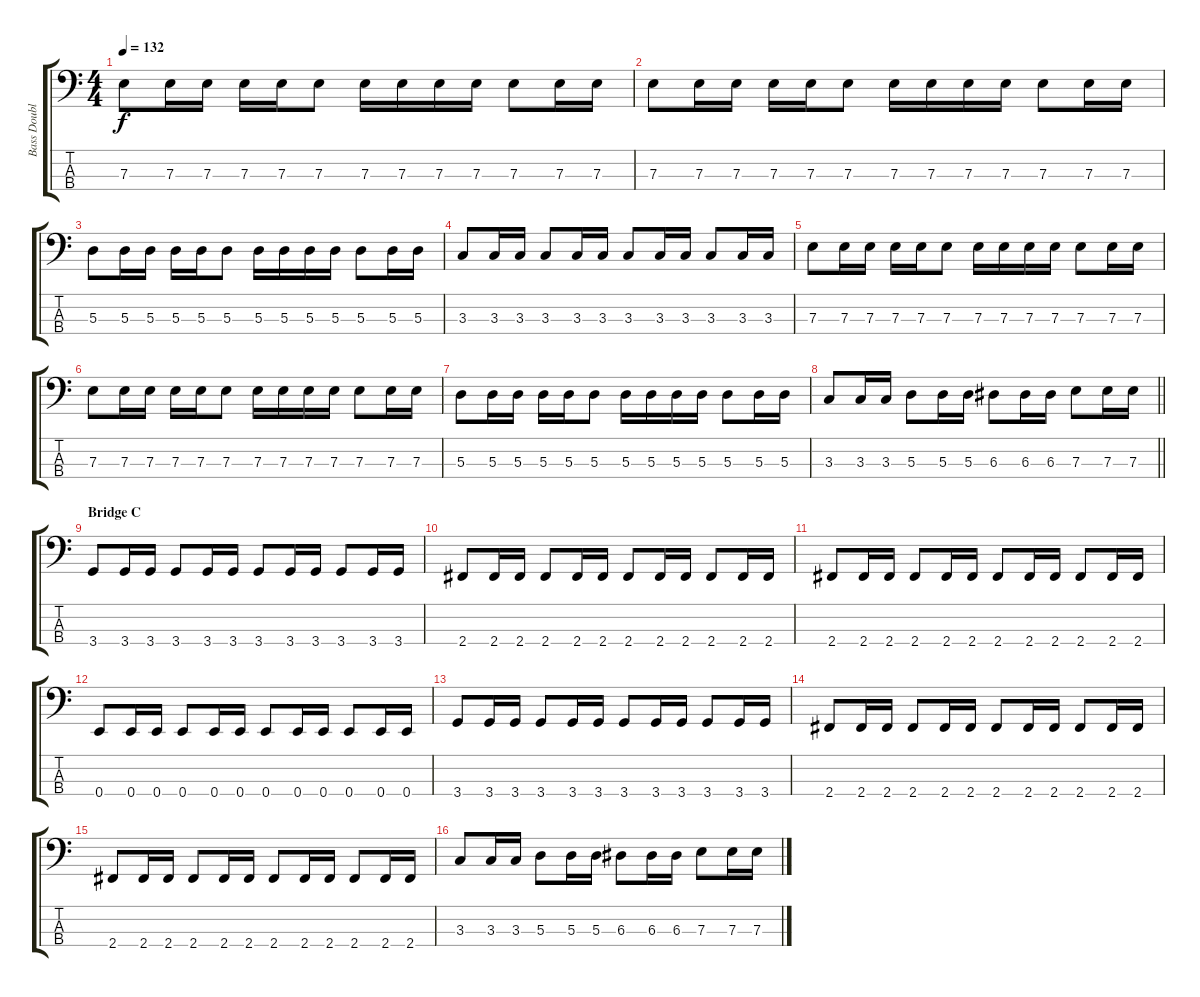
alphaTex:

\track ("Bass Double" "Bass Doubl") {instrument electricbassfinger}
\staff {score tabs}
\tuning (G2 D2 A1 E1) {hide}
\ts (4 4)
\tempo 132
\clef f4
\ks c
7.3.8{dy f} 7.3.16 7.3.16 7.3.16 7.3.16 7.3.8 7.3.16 7.3.16 7.3.16 7.3.16 7.3.8 7.3.16 7.3.16 |
7.3.8 7.3.16 7.3.16 7.3.16 7.3.16 7.3.8 7.3.16 7.3.16 7.3.16 7.3.16 7.3.8 7.3.16 7.3.16 |
5.3.8 5.3.16 5.3.16 5.3.16 5.3.16 5.3.8 5.3.16 5.3.16 5.3.16 5.3.16 5.3.8 5.3.16 5.3.16 |
3.3.8 3.3.16 3.3.16 3.3.8 3.3.16 3.3.16 3.3.8 3.3.16 3.3.16 3.3.8 3.3.16 3.3.16 |
7.3.8 7.3.16 7.3.16 7.3.16 7.3.16 7.3.8 7.3.16 7.3.16 7.3.16 7.3.16 7.3.8 7.3.16 7.3.16 |
7.3.8 7.3.16 7.3.16 7.3.16 7.3.16 7.3.8 7.3.16 7.3.16 7.3.16 7.3.16 7.3.8 7.3.16 7.3.16 |
5.3.8 5.3.16 5.3.16 5.3.16 5.3.16 5.3.8 5.3.16 5.3.16 5.3.16 5.3.16 5.3.8 5.3.16 5.3.16 |
\barLineRight lightlight
3.3.8 3.3.16 3.3.16 5.3.8 5.3.16 5.3.16 6.3.8 6.3.16 6.3.16 7.3.8 7.3.16 7.3.16 |
\section ("" "Bridge C")
3.4.8 3.4.16 3.4.16 3.4.8 3.4.16 3.4.16 3.4.8 3.4.16 3.4.16 3.4.8 3.4.16 3.4.16 |
2.4.8 2.4.16 2.4.16 2.4.8 2.4.16 2.4.16 2.4.8 2.4.16 2.4.16 2.4.8 2.4.16 2.4.16 |
2.4.8 2.4.16 2.4.16 2.4.8 2.4.16 2.4.16 2.4.8 2.4.16 2.4.16 2.4.8 2.4.16 2.4.16 |
0.4.8 0.4.16 0.4.16 0.4.8 0.4.16 0.4.16 0.4.8 0.4.16 0.4.16 0.4.8 0.4.16 0.4.16 |
3.4.8 3.4.16 3.4.16 3.4.8 3.4.16 3.4.16 3.4.8 3.4.16 3.4.16 3.4.8 3.4.16 3.4.16 |
2.4.8 2.4.16 2.4.16 2.4.8 2.4.16 2.4.16 2.4.8 2.4.16 2.4.16 2.4.8 2.4.16 2.4.16 |
2.4.8 2.4.16 2.4.16 2.4.8 2.4.16 2.4.16 2.4.8 2.4.16 2.4.16 2.4.8 2.4.16 2.4.16 |
3.3.8 3.3.16 3.3.16 5.3.8 5.3.16 5.3.16 6.3.8 6.3.16 6.3.16 7.3.8 7.3.16 7.3.16
